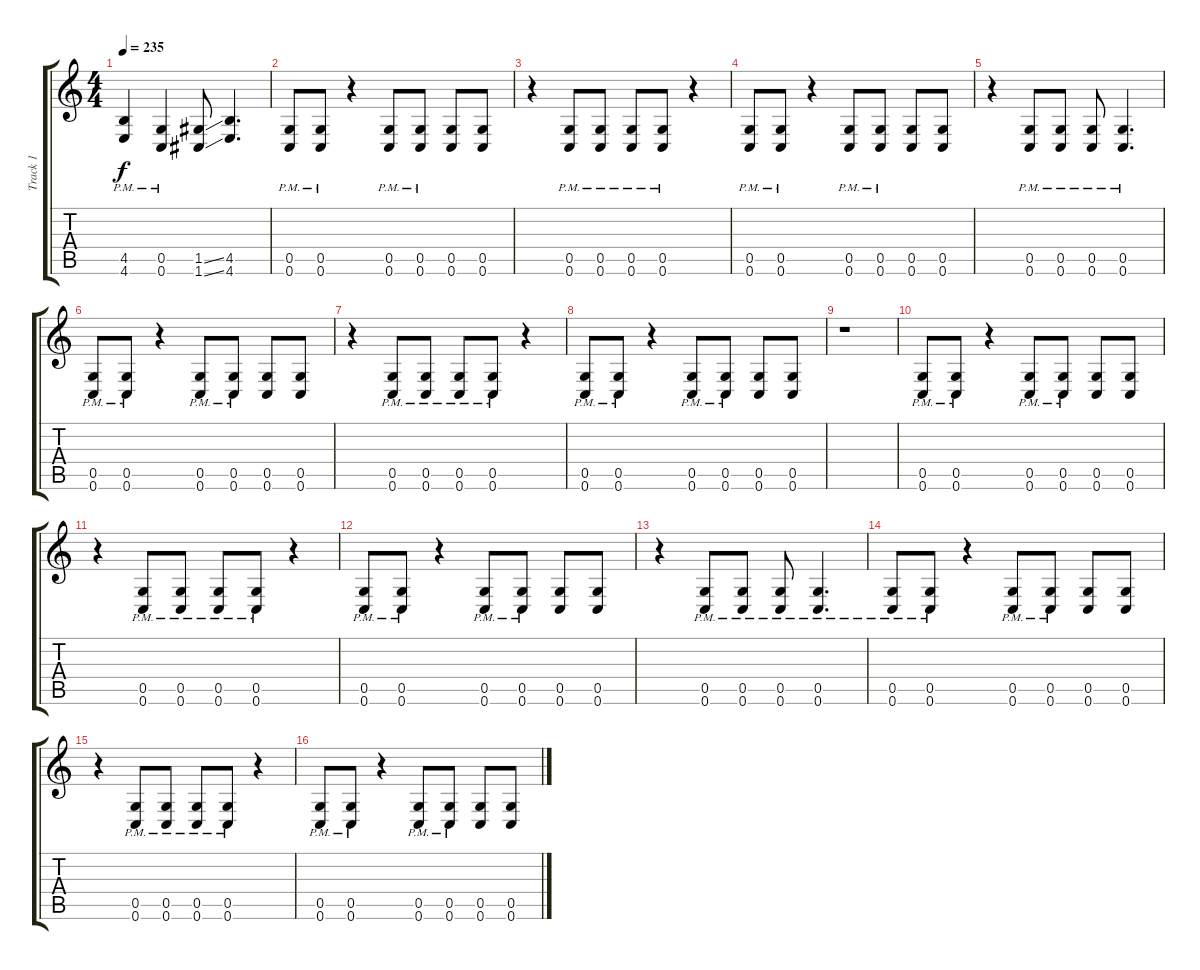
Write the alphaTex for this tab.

\track ("Track 1" "Track 1") {instrument distortionguitar}
\staff {score tabs}
\tuning (D4 A3 F3 C3 G2 C2) {hide}
\ts (4 4)
\tempo 235
\clef g2
\ks c
(4.5{pm} 4.6).4{dy f} (0.5{pm} 0.6).4 (1.5{ss} 1.6{ss}).8 (4.5 4.6).4{d} |
(0.5{pm} 0.6).8 (0.5{pm} 0.6).8 r.4 (0.5{pm} 0.6).8 (0.5{pm} 0.6).8 (0.5 0.6).8 (0.5 0.6).8 |
r.4 (0.5{pm} 0.6{pm}).8 (0.5{pm} 0.6{pm}).8 (0.5{pm} 0.6{pm}).8 (0.5{pm} 0.6{pm}).8 r.4 |
(0.5{pm} 0.6).8 (0.5{pm} 0.6).8 r.4 (0.5{pm} 0.6).8 (0.5{pm} 0.6).8 (0.5 0.6).8 (0.5 0.6).8 |
r.4 (0.5{pm} 0.6{pm}).8 (0.5{pm} 0.6{pm}).8 (0.5{pm} 0.6{pm}).8 (0.5{pm} 0.6{pm}).4{d} |
(0.5{pm} 0.6).8 (0.5{pm} 0.6).8 r.4 (0.5{pm} 0.6).8 (0.5{pm} 0.6).8 (0.5 0.6).8 (0.5 0.6).8 |
r.4 (0.5{pm} 0.6{pm}).8 (0.5{pm} 0.6{pm}).8 (0.5{pm} 0.6{pm}).8 (0.5{pm} 0.6{pm}).8 r.4 |
(0.5{pm} 0.6).8 (0.5{pm} 0.6).8 r.4 (0.5{pm} 0.6).8 (0.5{pm} 0.6).8 (0.5 0.6).8 (0.5 0.6).8 |
r.1 |
(0.5{pm} 0.6).8 (0.5{pm} 0.6).8 r.4 (0.5{pm} 0.6).8 (0.5{pm} 0.6).8 (0.5 0.6).8 (0.5 0.6).8 |
r.4 (0.5{pm} 0.6{pm}).8 (0.5{pm} 0.6{pm}).8 (0.5{pm} 0.6{pm}).8 (0.5{pm} 0.6{pm}).8 r.4 |
(0.5{pm} 0.6).8 (0.5{pm} 0.6).8 r.4 (0.5{pm} 0.6).8 (0.5{pm} 0.6).8 (0.5 0.6).8 (0.5 0.6).8 |
r.4 (0.5{pm} 0.6{pm}).8 (0.5{pm} 0.6{pm}).8 (0.5{pm} 0.6{pm}).8 (0.5{pm} 0.6{pm}).4{d} |
(0.5{pm} 0.6).8 (0.5{pm} 0.6).8 r.4 (0.5{pm} 0.6).8 (0.5{pm} 0.6).8 (0.5 0.6).8 (0.5 0.6).8 |
r.4 (0.5{pm} 0.6{pm}).8 (0.5{pm} 0.6{pm}).8 (0.5{pm} 0.6{pm}).8 (0.5{pm} 0.6{pm}).8 r.4 |
(0.5{pm} 0.6).8 (0.5{pm} 0.6).8 r.4 (0.5{pm} 0.6).8 (0.5{pm} 0.6).8 (0.5 0.6).8 (0.5 0.6).8
